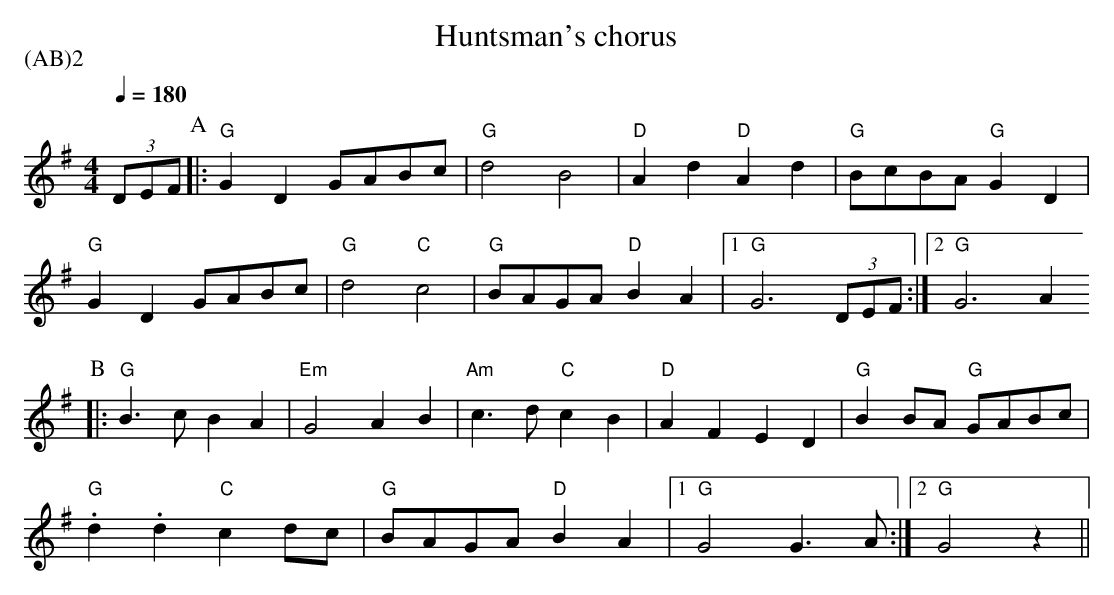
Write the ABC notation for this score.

X:1
T:Huntsman's chorus
P:(AB)2
M:4/4
L:1/4
Q:1/4=180
K:G
V:1
(3D/2E/2F/2 \
P:A
|:"G"GD G/2A/2B/2c/2|"G"d2 B2|"D"Ad "D"Ad|"G"B/2c/2B/2A/2 "G"GD|
"G"GD G/2A/2B/2c/2|"G"d2 "C"c2|"G"B/2A/2G/2A/2 "D"BA|1"G"G3(3D/2E/2F/2:|2\
"G"G3A
P:B
|:"G"B>c BA|"Em"G2 AB|"Am"c>d "C"cB|"D"AF ED|"G"BB/2A/2 "G"G/2A/2B/2c/2|
"G".d.d "C"cd/2c/2|"G"B/2A/2G/2A/2 "D"BA|1"G"G2 G>A:|2"G"G2 z||
